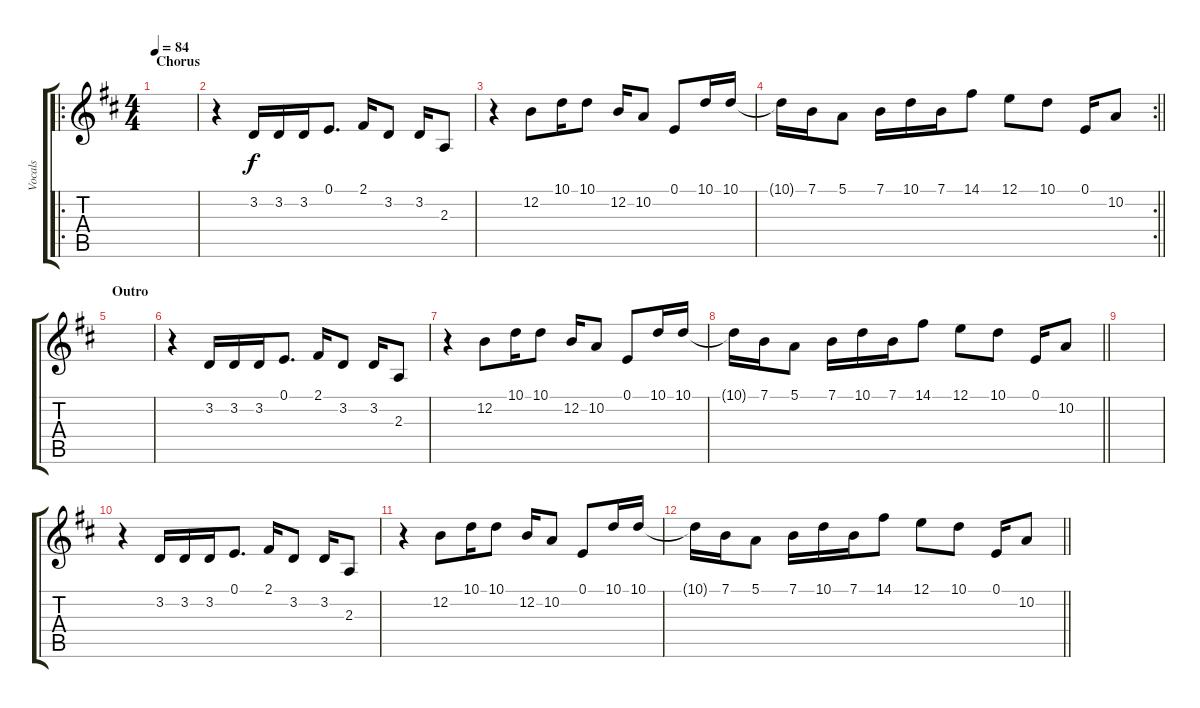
\track ("Vocals" "Vocals") {instrument oboe}
\staff {score tabs}
\tuning (E4 B3 G3 D3 A2 E2) {hide}
\ro
\ts (4 4)
\section ("" "Chorus")
\tempo 84
\clef g2
\ks d
|
r.4 3.2.16 3.2.16 3.2.16 0.1.8{d} 2.1.16 3.2.8 3.2.16 2.3.8 |
r.4 12.2.8 10.1.16 10.1.8 12.2.16 10.2.8 0.1.8 10.1.16 10.1.16 |
\rc 2
\barLineRight lightlight
10.1{t}.16 7.1.16 5.1.8 7.1.16 10.1.16 7.1.16 14.1.8 12.1.8 10.1.8 0.1.16 10.2.8 |
\section ("" "Outro")
|
r.4 3.2.16 3.2.16 3.2.16 0.1.8{d} 2.1.16 3.2.8 3.2.16 2.3.8 |
r.4 12.2.8 10.1.16 10.1.8 12.2.16 10.2.8 0.1.8 10.1.16 10.1.16 |
\barLineRight lightlight
10.1{t}.16 7.1.16 5.1.8 7.1.16 10.1.16 7.1.16 14.1.8 12.1.8 10.1.8 0.1.16 10.2.8 |
|
r.4 3.2.16 3.2.16 3.2.16 0.1.8{d} 2.1.16 3.2.8 3.2.16 2.3.8 |
r.4{volume 0} 12.2.8 10.1.16 10.1.8 12.2.16 10.2.8 0.1.8 10.1.16 10.1.16 |
\barLineRight lightlight
10.1{t}.16 7.1.16 5.1.8 7.1.16 10.1.16 7.1.16 14.1.8 12.1.8 10.1.8 0.1.16 10.2.8
